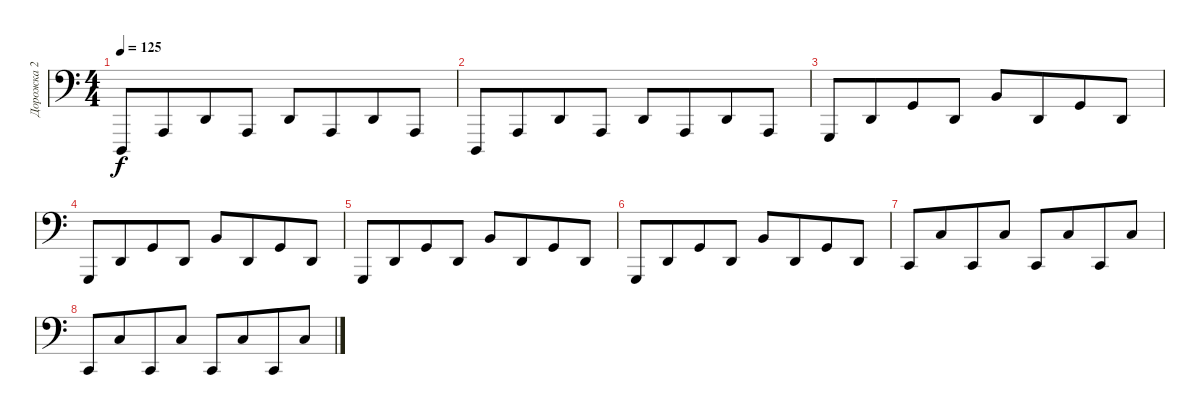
\track ("Дорожка 2" "Дорожка 2") {instrument brightacousticpiano}
\staff {score}
\tuning (G2 D2 A1 E1 B0) {hide}
\ts (4 4)
\tempo 125
\clef f4
\ks c
3.5.8{dy f} 0.3.8{beam merge} 5.3.8 0.3.8 5.3.8 0.3.8{beam merge} 5.3.8 0.3.8 |
3.5.8 0.3.8{beam merge} 5.3.8 0.3.8 5.3.8 0.3.8{beam merge} 5.3.8 0.3.8 |
3.4.8 0.2.8{beam merge} 0.1.8 0.2.8 4.1.8 0.2.8{beam merge} 0.1.8 0.2.8 |
3.4.8 0.2.8{beam merge} 0.1.8 0.2.8 4.1.8 0.2.8{beam merge} 0.1.8 0.2.8 |
3.4.8 0.2.8{beam merge} 0.1.8 0.2.8 4.1.8 0.2.8{beam merge} 0.1.8 0.2.8 |
3.4.8 0.2.8{beam merge} 0.1.8 0.2.8 4.1.8 0.2.8{beam merge} 0.1.8 0.2.8 |
3.3.8 5.1.8{beam merge} 3.3.8 5.1.8 3.3.8 5.1.8{beam merge} 3.3.8 5.1.8 |
3.3.8 5.1.8{beam merge} 3.3.8 5.1.8 3.3.8 5.1.8{beam merge} 3.3.8 5.1.8
